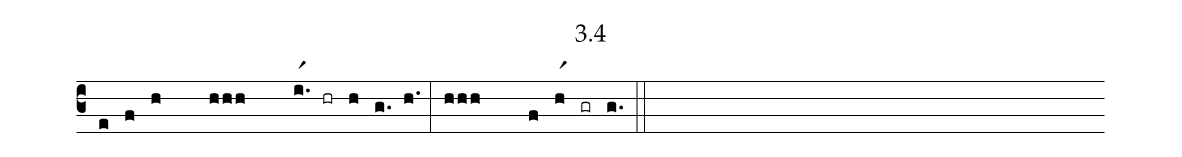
name: 3.4;
%%
(c3) (e)(f)(h//////////) (hhh//////////) (i.r1)(hr)(h)(g.)(h.) (:) (hhh//////////) (f) (hr1) (gr) (g.) (::)
